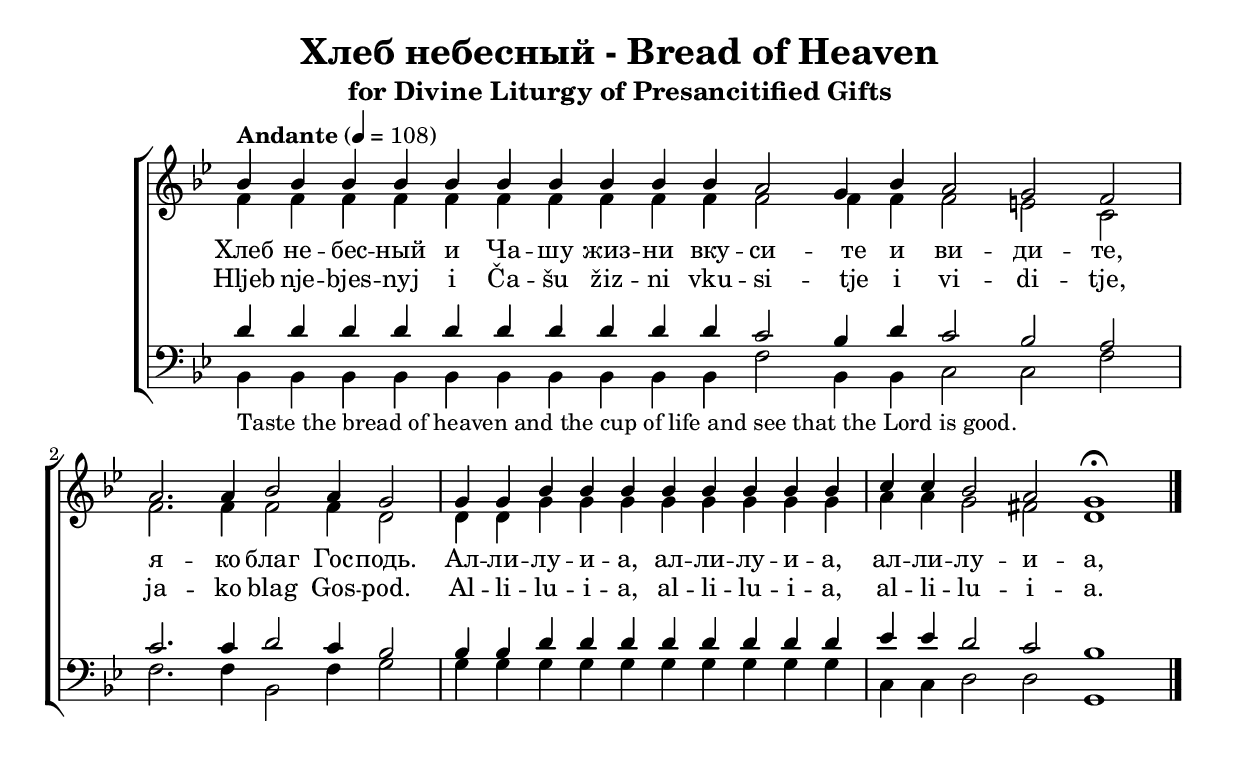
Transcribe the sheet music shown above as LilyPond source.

\version "2.18.2"

global = {
	\key bes \major
		\tempo Andante 4 = 108
}

\paper {
	%page-count = #2
		%system-count = #10
}

Cyrillic = \lyricmode {
	Хлеб не -- бес -- ный и Ча -- шу жиз -- ни вку -- си -- те и ви -- ди -- те, ||
		я -- ко благ Гос -- подь. ||
		Ал -- ли -- лу -- и -- а, ал -- ли -- лу -- и -- а, ||
		ал -- ли -- лу -- и -- а,
}

Latin = \lyricmode {
	Hljeb nje -- bjes -- nyj i Ča -- šu žiz -- ni vku -- si -- tje i vi -- di -- tje, ||
		ja -- ko blag Gos -- pod. ||
		Al -- li -- lu -- i -- a, al -- li -- lu -- i -- a, ||
		al -- li -- lu -- i -- a.
}

\header {
	title    = "Хлеб небесный - Bread of Heaven"
		subtitle = "for Divine Liturgy of Presancitified Gifts"
		composer = ""
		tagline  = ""
}

sopMusic = \relative {
	\time 20/4 bes'4 bes bes bes bes bes bes bes bes bes a2 g4 bes a2 g f |
		\time 9/4  a2. a4 bes2 a4 g2 |
		\time 10/4 g4 g bes bes bes bes bes bes bes bes |
		c4 c bes2 a g1 \fermata \bar "|."
}

altoMusic = \relative {
	f'4 f f f f f f f f f f2 f4 f f2 e c |
		f2. f4 f2 f4 d2 |
		d4 d g g g g g g g g |
		a a g2 fis d1
}

tenorMusic = \relative {
	d'4 d d d d d d d d d c2 bes4 d c2 bes a |
		c2. c4 d2 c4 bes2 |
		bes4 bes d d d d d d d d |
		ees ees d2 c bes1
}

bassMusic = \relative {
	bes,4_\markup{Taste the bread of heaven and the cup of life and see that the Lord is good.} bes bes bes bes bes bes bes bes bes f'2 bes,4 bes c2 c f |
		f2. f4 bes,2 f'4 g2 |
		g4 g g g g g g g g g |
		c, c d2 d g,1
}

\include "TEMPLATES_DIRECTORY/satb_notime.ily"

